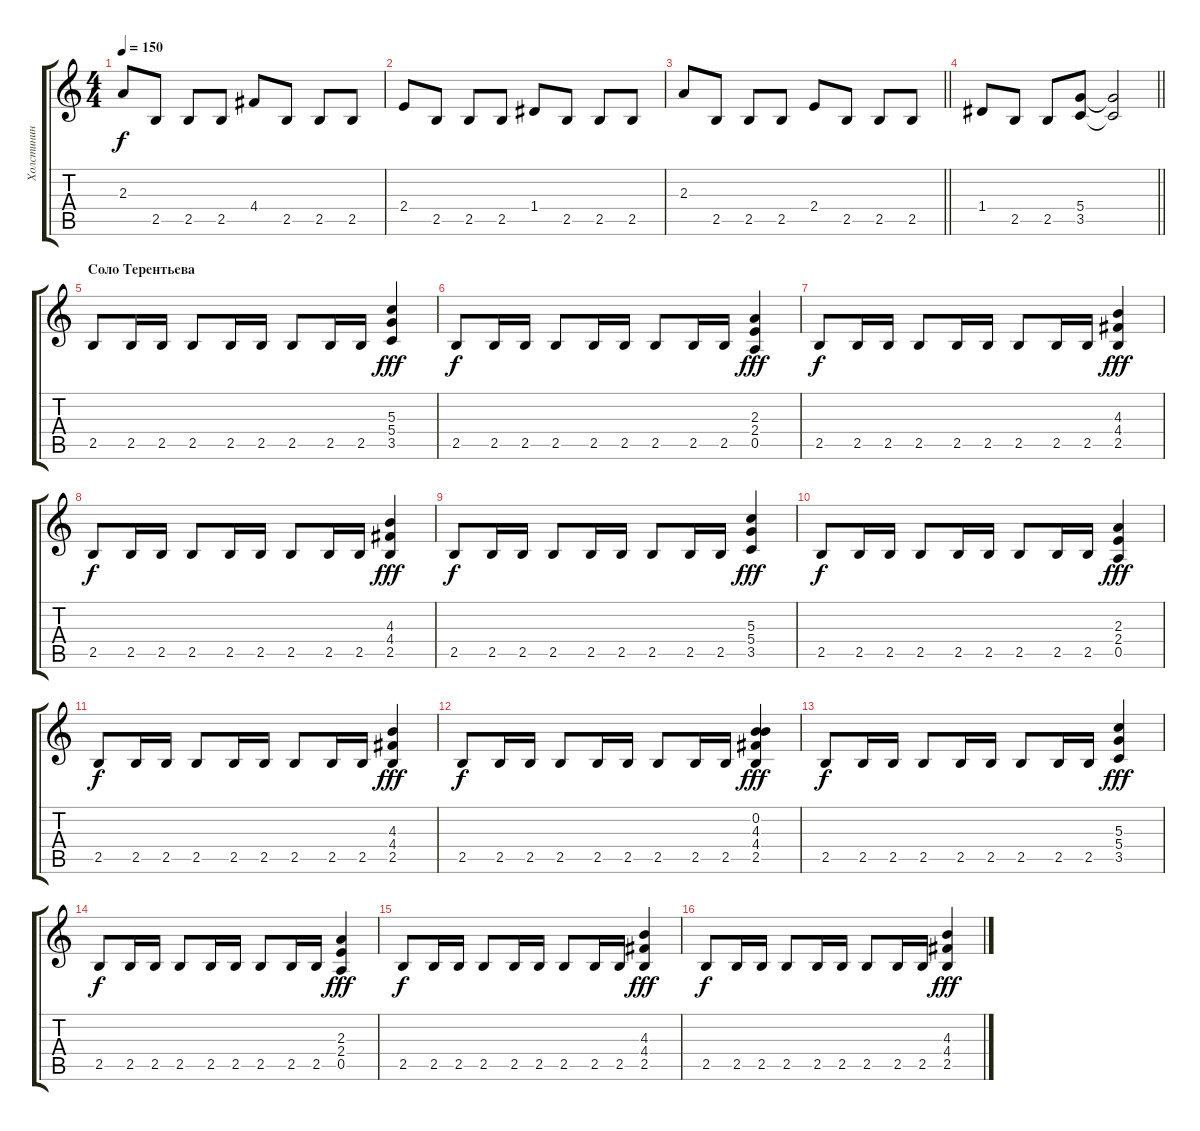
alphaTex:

\track ("Холстинин" "Холстинин") {instrument distortionguitar}
\staff {score tabs}
\tuning (E4 B3 G3 D3 A2 E2) {hide}
\ts (4 4)
\tempo 150
\clef g2
\ks c
2.3.8{dy f} 2.5.8 2.5.8 2.5.8 4.4.8 2.5.8 2.5.8 2.5.8 |
2.4.8 2.5.8 2.5.8 2.5.8 1.4.8 2.5.8 2.5.8 2.5.8 |
\barLineRight lightlight
2.3.8 2.5.8 2.5.8 2.5.8 2.4.8 2.5.8 2.5.8 2.5.8 |
\barLineRight lightlight
1.4.8 2.5.8 2.5.8 (5.4 3.5).8 (5.4{t} 3.5{t}).2 |
\section ("" "Соло Терентьева")
2.5.8 2.5.16 2.5.16 2.5.8 2.5.16 2.5.16 2.5.8 2.5.16 2.5.16 (5.3 5.4 3.5).4{dy fff} |
2.5.8{dy f} 2.5.16 2.5.16 2.5.8 2.5.16 2.5.16 2.5.8 2.5.16 2.5.16 (2.3 2.4 0.5).4{dy fff} |
2.5.8{dy f} 2.5.16 2.5.16 2.5.8 2.5.16 2.5.16 2.5.8 2.5.16 2.5.16 (4.3 4.4 2.5).4{dy fff} |
2.5.8{dy f} 2.5.16 2.5.16 2.5.8 2.5.16 2.5.16 2.5.8 2.5.16 2.5.16 (4.3 4.4 2.5).4{dy fff} |
2.5.8{dy f} 2.5.16 2.5.16 2.5.8 2.5.16 2.5.16 2.5.8 2.5.16 2.5.16 (5.3 5.4 3.5).4{dy fff} |
2.5.8{dy f} 2.5.16 2.5.16 2.5.8 2.5.16 2.5.16 2.5.8 2.5.16 2.5.16 (2.3 2.4 0.5).4{dy fff} |
2.5.8{dy f} 2.5.16 2.5.16 2.5.8 2.5.16 2.5.16 2.5.8 2.5.16 2.5.16 (4.3 4.4 2.5).4{dy fff} |
2.5.8{dy f} 2.5.16 2.5.16 2.5.8 2.5.16 2.5.16 2.5.8 2.5.16 2.5.16 (0.2 4.3 4.4 2.5).4{dy fff} |
2.5.8{dy f} 2.5.16 2.5.16 2.5.8 2.5.16 2.5.16 2.5.8 2.5.16 2.5.16 (5.3 5.4 3.5).4{dy fff} |
2.5.8{dy f} 2.5.16 2.5.16 2.5.8 2.5.16 2.5.16 2.5.8 2.5.16 2.5.16 (2.3 2.4 0.5).4{dy fff} |
2.5.8{dy f} 2.5.16 2.5.16 2.5.8 2.5.16 2.5.16 2.5.8 2.5.16 2.5.16 (4.3 4.4 2.5).4{dy fff} |
2.5.8{dy f} 2.5.16 2.5.16 2.5.8 2.5.16 2.5.16 2.5.8 2.5.16 2.5.16 (4.3 4.4 2.5).4{dy fff}
